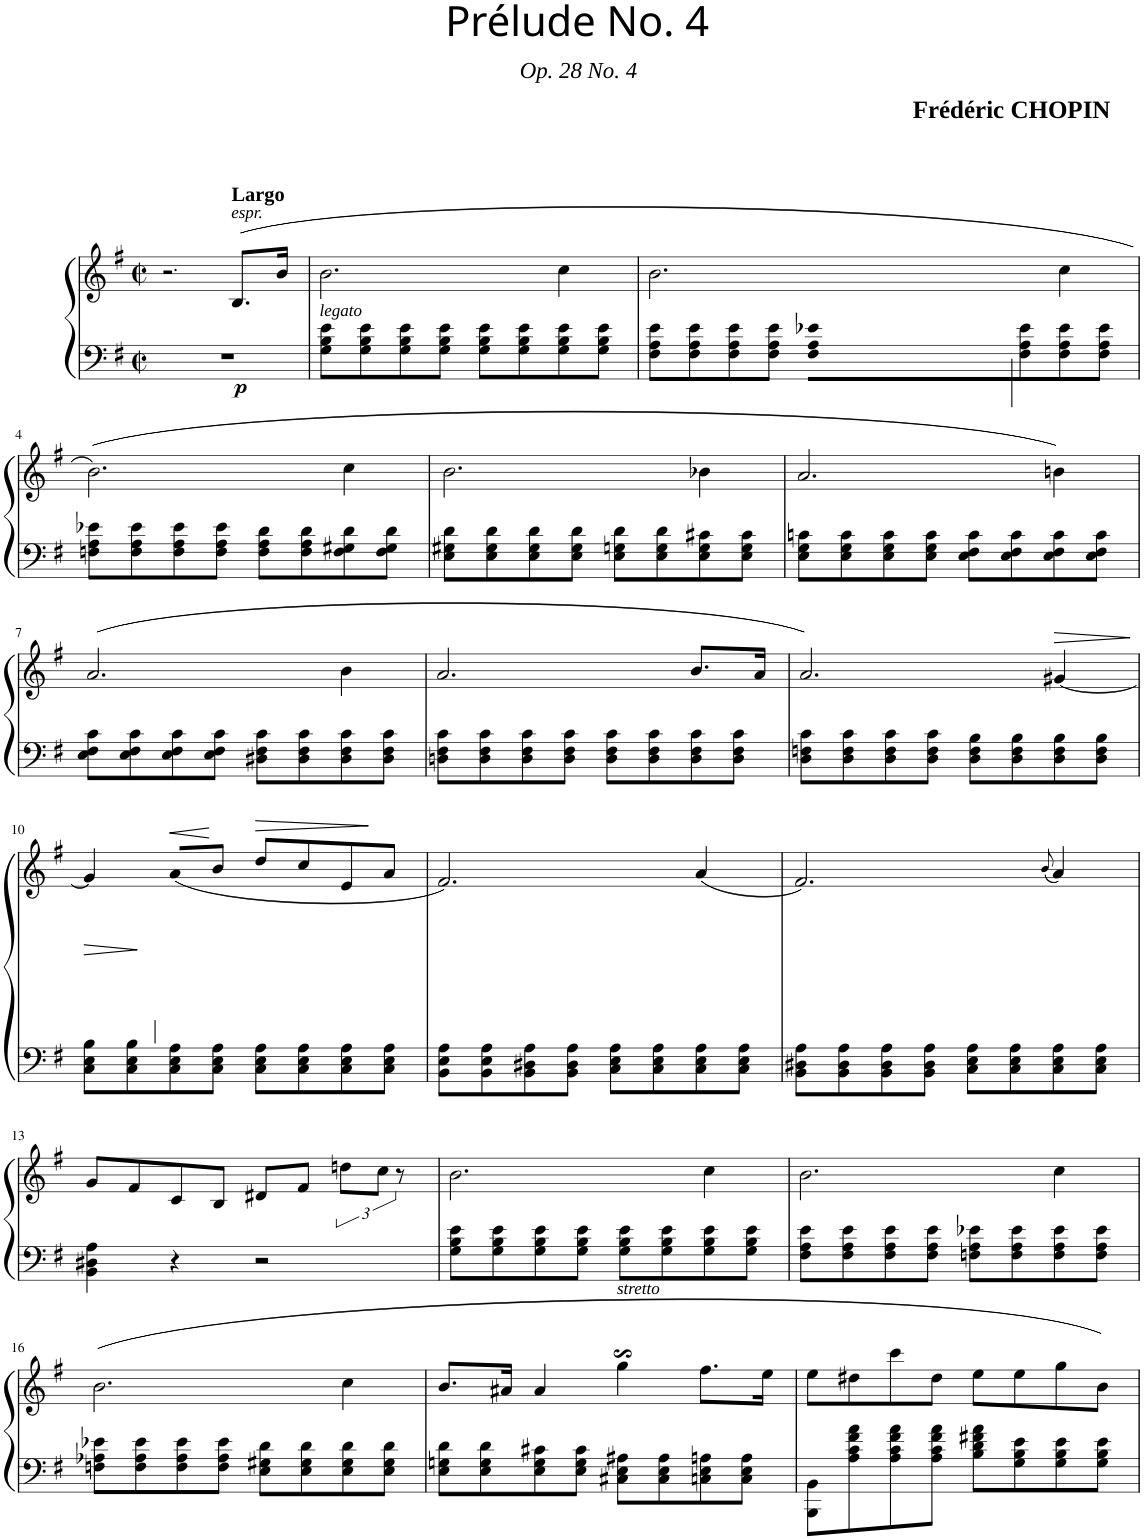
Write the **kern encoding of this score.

**kern	**kern	**dynam
*part1	*part1	*part1
*staff2	*staff1	*staff1/2
*I"Piano	*	*
*I'Pno	*	*
*clefF4	*clefG2	*
*k[f#]	*k[f#]	*
*M4/4	*M4/4	*
*met(c|)	*met(c|)	*
=1	=1	=1
1r	2.r	.
!	!LO:TX:a:i:t=espr.	!
!	!LO:TX:a:B:t=Largo	!
!	!	!LO:DY:b
.	(8.B/L	p
.	16b/Jk	.
=2	=2	=2
!LO:TX:a:i:t=legato	!	!
8G\ 8B\ 8e\L	2.b\	.
8G\ 8B\ 8e\	.	.
8G\ 8B\ 8e\	.	.
8G\ 8B\ 8e\J	.	.
8G\ 8B\ 8e\L	.	.
8G\ 8B\ 8e\	.	.
8G\ 8B\ 8e\	4cc\	.
8G\ 8B\ 8e\J	.	.
=3	=3	=3
8F#\ 8A\ 8e\L	2.b\	.
8F#\ 8A\ 8e\	.	.
8F#\ 8A\ 8e\	.	.
8F#\ 8A\ 8e\J	.	.
8F#\ 8A\ 8e-X\L	.	.
8F#\ 8A\ 8e-\	.	.
8F#\ 8A\ 8e-\	4cc\	.
8F#\ 8A\ 8e-\J	.	.
!!LO:LB:g=z
=4	=4	=4
8Fn\ 8A\ 8e-X\L	(2.b\)	.
8F\ 8A\ 8e-\	.	.
8F\ 8A\ 8e-\	.	.
8F\ 8A\ 8e-\J	.	.
8F\ 8A\ 8d\L	.	.
8F\ 8A\ 8d\	.	.
8F\ 8G#X\ 8d\	4cc\	.
8F\ 8G#\ 8d\J	.	.
=5	=5	=5
8E\ 8G#X\ 8d\L	2.b\	.
8E\ 8G#\ 8d\	.	.
8E\ 8G#\ 8d\	.	.
8E\ 8G#\ 8d\J	.	.
8E\ 8Gn\ 8d\L	.	.
8E\ 8G\ 8d\	.	.
8E\ 8G\ 8c#X\	4b-X\	.
8E\ 8G\ 8c#\J	.	.
=6	=6	=6
8E\ 8G\ 8cn\L	2.a/	.
8E\ 8G\ 8c\	.	.
8E\ 8G\ 8c\	.	.
8E\ 8G\ 8c\J	.	.
8E\ 8F#\ 8c\L	.	.
8E\ 8F#\ 8c\	.	.
8E\ 8F#\ 8c\	4bn\)	.
8E\ 8F#\ 8c\J	.	.
!!LO:LB:g=z
=7	=7	=7
8E\ 8F#\ 8c\L	(2.a/	.
8E\ 8F#\ 8c\	.	.
8E\ 8F#\ 8c\	.	.
8E\ 8F#\ 8c\J	.	.
8D#X\ 8F#\ 8c\L	.	.
8D#\ 8F#\ 8c\	.	.
8D#\ 8F#\ 8c\	4b\	.
8D#\ 8F#\ 8c\J	.	.
=8	=8	=8
8Dn\ 8F#\ 8c\L	2.a/	.
8D\ 8F#\ 8c\	.	.
8D\ 8F#\ 8c\	.	.
8D\ 8F#\ 8c\J	.	.
8D\ 8F#\ 8c\L	.	.
8D\ 8F#\ 8c\	.	.
8D\ 8F#\ 8c\	8.b/L	.
8D\ 8F#\ 8c\J	.	.
.	16a/Jk	.
=9	=9	=9
8D\ 8Fn\ 8c\L	2.a/)	.
8D\ 8F\ 8c\	.	.
8D\ 8F\ 8c\	.	.
8D\ 8F\ 8c\J	.	.
8D\ 8F\ 8B\L	.	.
8D\ 8F\ 8B\	.	.
!	!	!LO:HP:b
8D\ 8F\ 8B\	[4g#X/	>
8D\ 8F\ 8B\J	.	.
.	.	]
!!LO:LB:g=z
=10	=10	=10
8C\ 8E\ 8B\L	4g#/]	.
8C\ 8E\ 8B\	.	.
!	!	!LO:HP:b
8C\ 8E\ 8A\	(8a/L	<
8C\ 8E\ 8A\J	8b/J	.
!	!	!LO:HP:b
8C\ 8E\ 8A\L	8dd/L	>
8C\ 8E\ 8A\	8cc/	.
8C\ 8E\ 8A\	8e/	.
8C\ 8E\ 8A\J	8a/J	.
.	.	[ ]
=11	=11	=11
8BB\ 8E\ 8A\L	2.f#/)	.
8BB\ 8E\ 8A\	.	.
8BB\ 8D#X\ 8A\	.	.
8BB\ 8D#\ 8A\J	.	.
8C\ 8E\ 8A\L	.	.
8C\ 8E\ 8A\	.	.
8C\ 8E\ 8A\	(4a/	.
8C\ 8E\ 8A\J	.	.
=12	=12	=12
8BB\ 8D#X\ 8A\L	2.f#/)	.
8BB\ 8D#\ 8A\	.	.
8BB\ 8D#\ 8A\	.	.
8BB\ 8D#\ 8A\J	.	.
8C\ 8E\ 8A\L	.	.
8C\ 8E\ 8A\	.	.
.	(8qb/	.
8C\ 8E\ 8A\	4a/)	.
8C\ 8E\ 8A\J	.	.
!!LO:LB:g=z
=13	=13	=13
4BB\ 4D#X\ 4A\	8g/L	.
.	8f#/	.
4r	8c/	.
.	8B/J	.
2r	8d#X/L	.
.	8f#/J	.
.	12ddn\L	.
.	[24cc\J	.
.	8r	.
24ryy	24cc\J]	.
=14	=14	=14
8G\ 8B\ 8e\L	2.b\	.
8G\ 8B\ 8e\	.	.
8G\ 8B\ 8e\	.	.
8G\ 8B\ 8e\J	.	.
8G\ 8B\ 8e\L	.	.
8G\ 8B\ 8e\	.	.
8G\ 8B\ 8e\	4cc\	.
8G\ 8B\ 8e\J	.	.
=15	=15	=15
8F#\ 8A\ 8e\L	2.b\	.
8F#\ 8A\ 8e\	.	.
8F#\ 8A\ 8e\	.	.
8F#\ 8A\ 8e\J	.	.
8Fn\ 8A\ 8e-X\L	.	.
8F\ 8A\ 8e-\	.	.
8F\ 8A\ 8e-\	4cc\	.
8F\ 8A\ 8e-\J	.	.
!!LO:LB:g=z
=16	=16	=16
8Fn\ 8A-X\ 8e-X\L	(2.b\	.
8F\ 8A-\ 8e-\	.	.
8F\ 8A-\ 8e-\	.	.
8F\ 8A-\ 8e-\J	.	.
8E\ 8G#X\ 8d\L	.	.
8E\ 8G#\ 8d\	.	.
8E\ 8G#\ 8d\	4cc\	.
8E\ 8G#\ 8d\J	.	.
=17	=17	=17
8E\ 8Gn\ 8d\L	8.b/L	.
8E\ 8G\ 8d\	.	.
.	16a#X/Jk	.
8E\ 8G\ 8c#X\	4a#/	.
8E\ 8G\ 8c#\J	.	.
!	!LO:TX:a:i:t=stretto	!
8C#X\ 8E\ 8A#X\L	4ggs$Ss\	.
8C#\ 8E\ 8A#\	.	.
8Cn\ 8E\ 8An\	8.ff#\L	.
8C\ 8E\ 8A\J	.	.
.	16ee\Jk	.
=18	=18	=18
8BBB\ 8BB\L	8ee\L	.
8A\ 8c\ 8f#\ 8a\	8dd#X\	.
8A\ 8c\ 8f#\ 8a\	8ccc\	.
8A\ 8c\ 8f#\ 8a\J	8dd#\J	.
8B\ 8d\ 8f#X\ 8a\L	8ee\L	.
8G\ 8B\ 8e\	8ee\	.
8G\ 8B\ 8e\	8gg\	.
8G\ 8B\ 8e\J	8b\J)	.
=	=	=
*-	*-	*-
